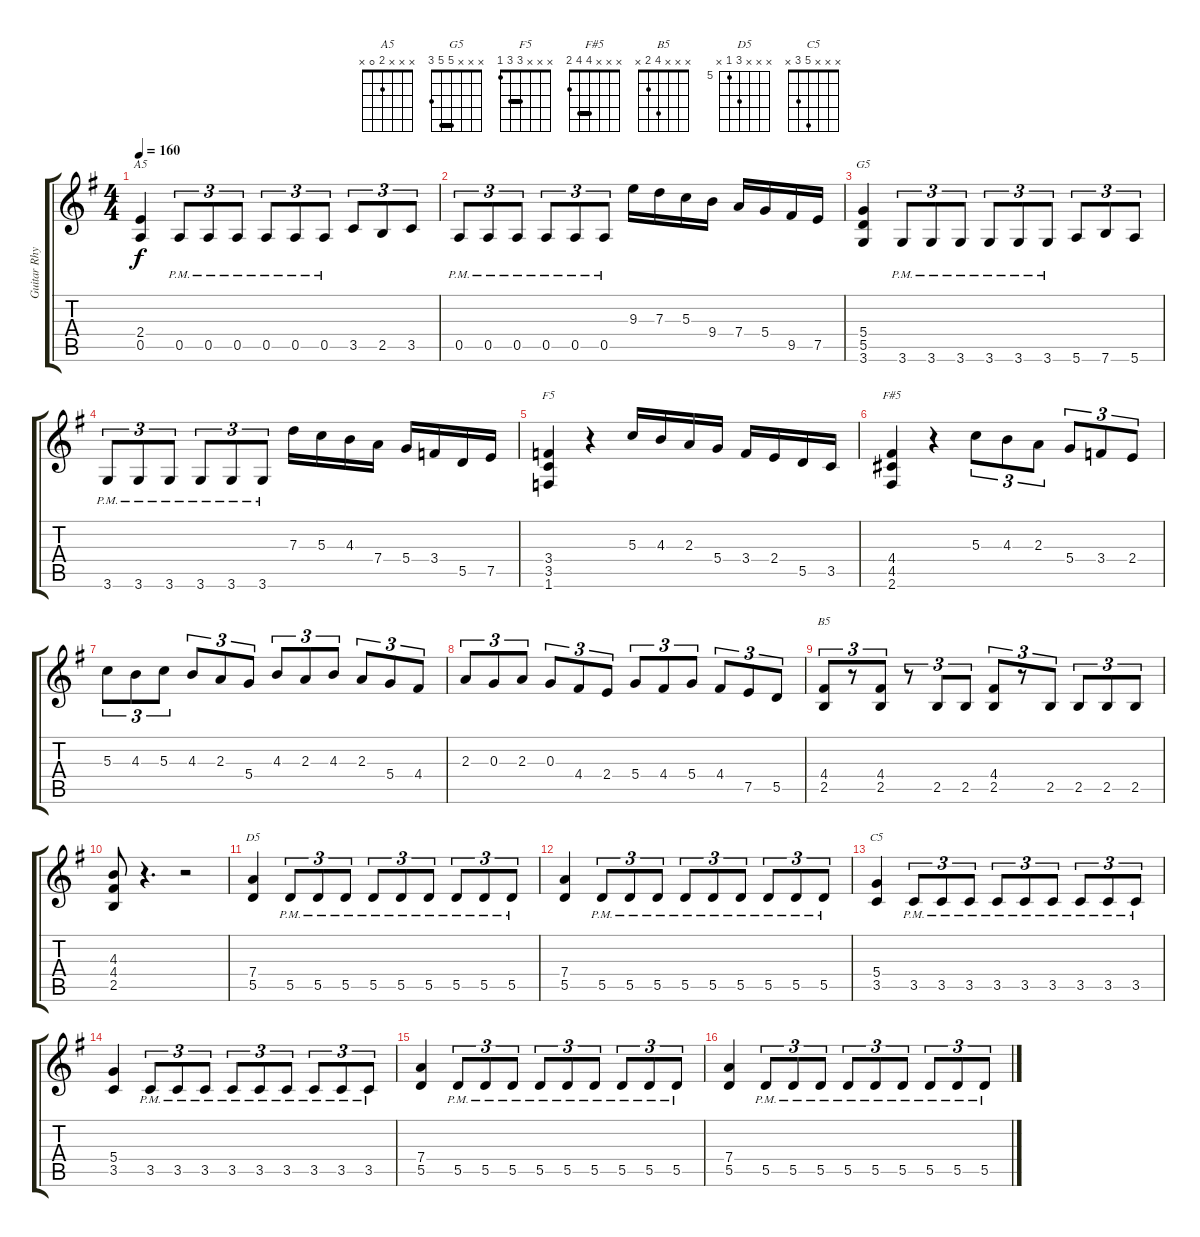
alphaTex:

\track ("Guitar Rhythm" "Guitar Rhy") {instrument overdrivenguitar}
\staff {score tabs}
\tuning (E4 B3 G3 D3 A2 E2) {hide}
\chord ("A5" x x x 2 0 x)
\chord ("G5" x x x 5 5 3) {barre 5}
\chord ("F5" x x x 3 3 1) {barre 3}
\chord ("F#5" x x x 4 4 2) {barre 4}
\chord ("B5" x x x 4 2 x)
\chord ("D5" x x x 7 5 x) {firstfret 5}
\chord ("C5" x x x 5 3 x)
\ts (4 4)
\tempo 160
\clef g2
\ks g
(2.4 0.5).4{ch "A5" dy f} 0.5{pm}.8{tu (3 2)} 0.5{pm}.8{tu (3 2)} 0.5{pm}.8{tu (3 2)} 0.5{pm}.8{tu (3 2)} 0.5{pm}.8{tu (3 2)} 0.5{pm}.8{tu (3 2)} 3.5.8{tu (3 2)} 2.5.8{tu (3 2)} 3.5.8{tu (3 2)} |
0.5{pm}.8{tu (3 2)} 0.5{pm}.8{tu (3 2)} 0.5{pm}.8{tu (3 2)} 0.5{pm}.8{tu (3 2)} 0.5{pm}.8{tu (3 2)} 0.5{pm}.8{tu (3 2)} 9.3.16 7.3.16 5.3.16 9.4.16 7.4.16 5.4.16 9.5.16 7.5.16 |
(5.4 5.5 3.6).4{ch "G5"} 3.6{pm}.8{tu (3 2)} 3.6{pm}.8{tu (3 2)} 3.6{pm}.8{tu (3 2)} 3.6{pm}.8{tu (3 2)} 3.6{pm}.8{tu (3 2)} 3.6{pm}.8{tu (3 2)} 5.6.8{tu (3 2)} 7.6.8{tu (3 2)} 5.6.8{tu (3 2)} |
3.6{pm}.8{tu (3 2)} 3.6{pm}.8{tu (3 2)} 3.6{pm}.8{tu (3 2)} 3.6{pm}.8{tu (3 2)} 3.6{pm}.8{tu (3 2)} 3.6{pm}.8{tu (3 2)} 7.3.16 5.3.16 4.3.16 7.4.16 5.4.16 3.4.16 5.5.16 7.5.16 |
(3.4 3.5 1.6).4{ch "F5"} r.4 5.3.16 4.3.16 2.3.16 5.4.16 3.4.16 2.4.16 5.5.16 3.5.16 |
(4.4 4.5 2.6).4{ch "F#5"} r.4 5.3.8{tu (3 2)} 4.3.8{tu (3 2)} 2.3.8{tu (3 2)} 5.4.8{tu (3 2)} 3.4.8{tu (3 2)} 2.4.8{tu (3 2)} |
5.3.8{tu (3 2)} 4.3.8{tu (3 2)} 5.3.8{tu (3 2)} 4.3.8{tu (3 2)} 2.3.8{tu (3 2)} 5.4.8{tu (3 2)} 4.3.8{tu (3 2)} 2.3.8{tu (3 2)} 4.3.8{tu (3 2)} 2.3.8{tu (3 2)} 5.4.8{tu (3 2)} 4.4.8{tu (3 2)} |
2.3.8{tu (3 2)} 0.3.8{tu (3 2)} 2.3.8{tu (3 2)} 0.3.8{tu (3 2)} 4.4.8{tu (3 2)} 2.4.8{tu (3 2)} 5.4.8{tu (3 2)} 4.4.8{tu (3 2)} 5.4.8{tu (3 2)} 4.4.8{tu (3 2)} 7.5.8{tu (3 2)} 5.5.8{tu (3 2)} |
(4.4 2.5).8{tu (3 2) ch "B5"} r.8{tu (3 2)} (4.4 2.5).8{tu (3 2)} r.8{tu (3 2)} 2.5.8{tu (3 2)} 2.5.8{tu (3 2)} (4.4 2.5).8{tu (3 2)} r.8{tu (3 2)} 2.5.8{tu (3 2)} 2.5.8{tu (3 2)} 2.5.8{tu (3 2)} 2.5.8{tu (3 2)} |
(4.3 4.4 2.5).8 r.4{d} r.2 |
(7.4 5.5).4{ch "D5"} 5.5{pm}.8{tu (3 2)} 5.5{pm}.8{tu (3 2)} 5.5{pm}.8{tu (3 2)} 5.5{pm}.8{tu (3 2)} 5.5{pm}.8{tu (3 2)} 5.5{pm}.8{tu (3 2)} 5.5{pm}.8{tu (3 2)} 5.5{pm}.8{tu (3 2)} 5.5{pm}.8{tu (3 2)} |
(7.4 5.5).4 5.5{pm}.8{tu (3 2)} 5.5{pm}.8{tu (3 2)} 5.5{pm}.8{tu (3 2)} 5.5{pm}.8{tu (3 2)} 5.5{pm}.8{tu (3 2)} 5.5{pm}.8{tu (3 2)} 5.5{pm}.8{tu (3 2)} 5.5{pm}.8{tu (3 2)} 5.5{pm}.8{tu (3 2)} |
(5.4 3.5).4{ch "C5"} 3.5{pm}.8{tu (3 2)} 3.5{pm}.8{tu (3 2)} 3.5{pm}.8{tu (3 2)} 3.5{pm}.8{tu (3 2)} 3.5{pm}.8{tu (3 2)} 3.5{pm}.8{tu (3 2)} 3.5{pm}.8{tu (3 2)} 3.5{pm}.8{tu (3 2)} 3.5{pm}.8{tu (3 2)} |
(5.4 3.5).4 3.5{pm}.8{tu (3 2)} 3.5{pm}.8{tu (3 2)} 3.5{pm}.8{tu (3 2)} 3.5{pm}.8{tu (3 2)} 3.5{pm}.8{tu (3 2)} 3.5{pm}.8{tu (3 2)} 3.5{pm}.8{tu (3 2)} 3.5{pm}.8{tu (3 2)} 3.5{pm}.8{tu (3 2)} |
(7.4 5.5).4 5.5{pm}.8{tu (3 2)} 5.5{pm}.8{tu (3 2)} 5.5{pm}.8{tu (3 2)} 5.5{pm}.8{tu (3 2)} 5.5{pm}.8{tu (3 2)} 5.5{pm}.8{tu (3 2)} 5.5{pm}.8{tu (3 2)} 5.5{pm}.8{tu (3 2)} 5.5{pm}.8{tu (3 2)} |
(7.4 5.5).4 5.5{pm}.8{tu (3 2)} 5.5{pm}.8{tu (3 2)} 5.5{pm}.8{tu (3 2)} 5.5{pm}.8{tu (3 2)} 5.5{pm}.8{tu (3 2)} 5.5{pm}.8{tu (3 2)} 5.5{pm}.8{tu (3 2)} 5.5{pm}.8{tu (3 2)} 5.5{pm}.8{tu (3 2)}
